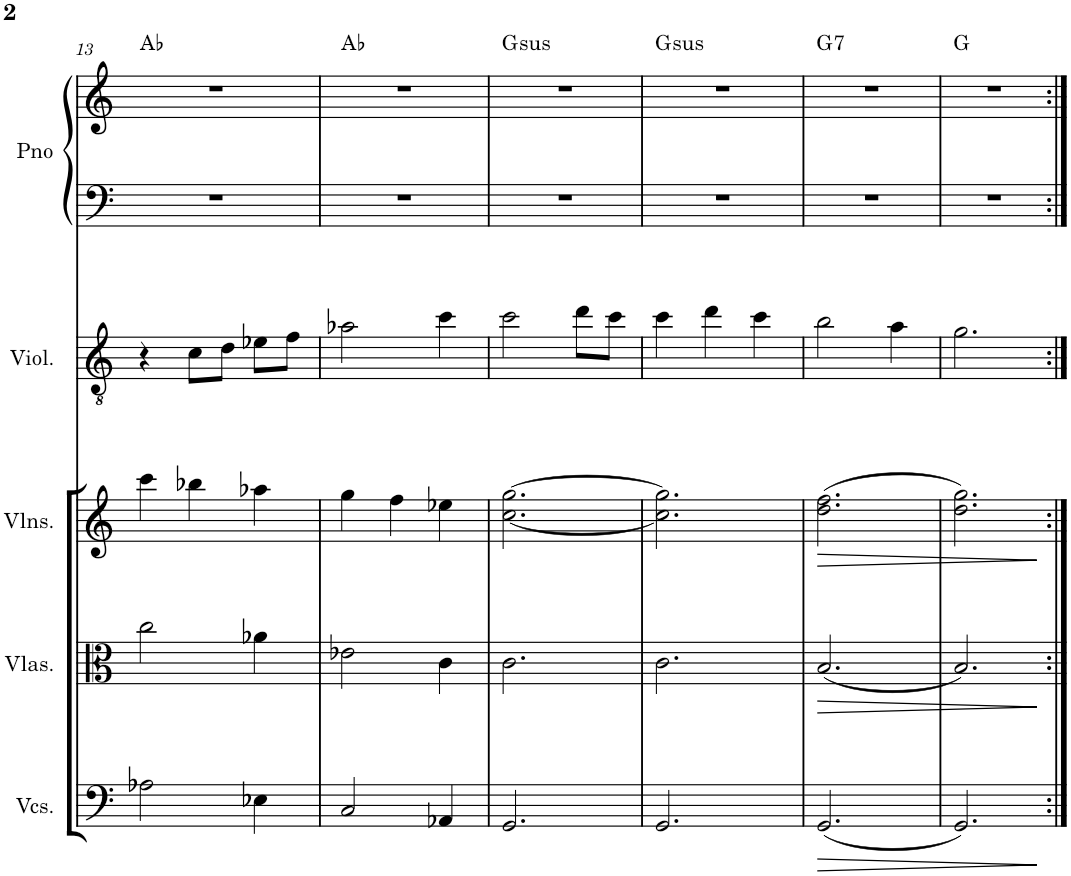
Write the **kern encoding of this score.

**kern	**dynam	**kern	**dynam	**kern	**dynam	**kern	**kern	**kern	**harte
*part5	*part5	*part4	*part4	*part3	*part3	*part2	*part1	*part1	*part1
*staff6	*staff6	*staff5	*staff5	*staff4	*staff4	*staff3	*staff2	*staff1	*
*I"Violoncelos	*	*I"Violas	*	*I"Violinos	*	*I"Violão acústico	*I"Piano	*	*
*I'Vcs.	*	*I'Vlas.	*	*I'Vlns.	*	*I'Viol.	*I'Pno	*	*
!!LO:PB:g=z
*clefF4	*	*clefC3	*	*clefG2	*	*clefGv2	*clefF4	*clefG2	*
*k[]	*	*k[]	*	*k[]	*	*k[]	*k[]	*k[]	*
*M3/4	*	*M3/4	*	*M3/4	*	*M3/4	*M3/4	*M3/4	*
=13	=13	=13	=13	=13	=13	=13	=13	=13	=13
2A-X\	.	2cc\	.	4ccc\	.	4r	2.r	2.r	Ab:maj
.	.	.	.	4bb-X\	.	8c\L	.	.	.
.	.	.	.	.	.	8d\J	.	.	.
4E-X\	.	4a-X\	.	4aa-X\	.	8e-X\L	.	.	.
.	.	.	.	.	.	8f\J	.	.	.
=14	=14	=14	=14	=14	=14	=14	=14	=14	=14
2C/	.	2e-X\	.	4gg\	.	2a-X\	2.r	2.r	Ab:maj
.	.	.	.	4ff\	.	.	.	.	.
4AA-X/	.	4c\	.	4ee-X\	.	4cc\	.	.	.
=15	=15	=15	=15	=15	=15	=15	=15	=15	=15
!	!	!	!	!	!	!	!	!	!LO:H:kt=sus
2.GG/	.	2.c\	.	[2.cc\ [2.gg\	.	2cc\	2.r	2.r	G:sus4
.	.	.	.	.	.	8dd\L	.	.	.
.	.	.	.	.	.	8cc\J	.	.	.
=16	=16	=16	=16	=16	=16	=16	=16	=16	=16
!	!	!	!	!	!	!	!	!	!LO:H:kt=sus
2.GG/	.	2.c\	.	2.cc\] 2.gg\]	.	4cc\	2.r	2.r	G:sus4
.	.	.	.	.	.	4dd\	.	.	.
.	.	.	.	.	.	4cc\	.	.	.
=17	=17	=17	=17	=17	=17	=17	=17	=17	=17
!	!LO:HP:b	!	!LO:HP:b	!	!LO:HP:b	!	!	!	!LO:H:kt=7
(2.GG/	>	(2.B/	>	(2.dd\ 2.ff\	>	2b\	2.r	2.r	G:7
.	.	.	.	.	.	4a\	.	.	.
=18	=18	=18	=18	=18	=18	=18	=18	=18	=18
2.GG/)	.	2.B/)	.	2.dd\ 2.gg\)	.	2.g\	2.r	2.r	G:maj
.	]	.	]	.	]	.	.	.	.
=:|!	=:|!	=:|!	=:|!	=:|!	=:|!	=:|!	=:|!	=:|!	=:|!
*-	*-	*-	*-	*-	*-	*-	*-	*-	*-
